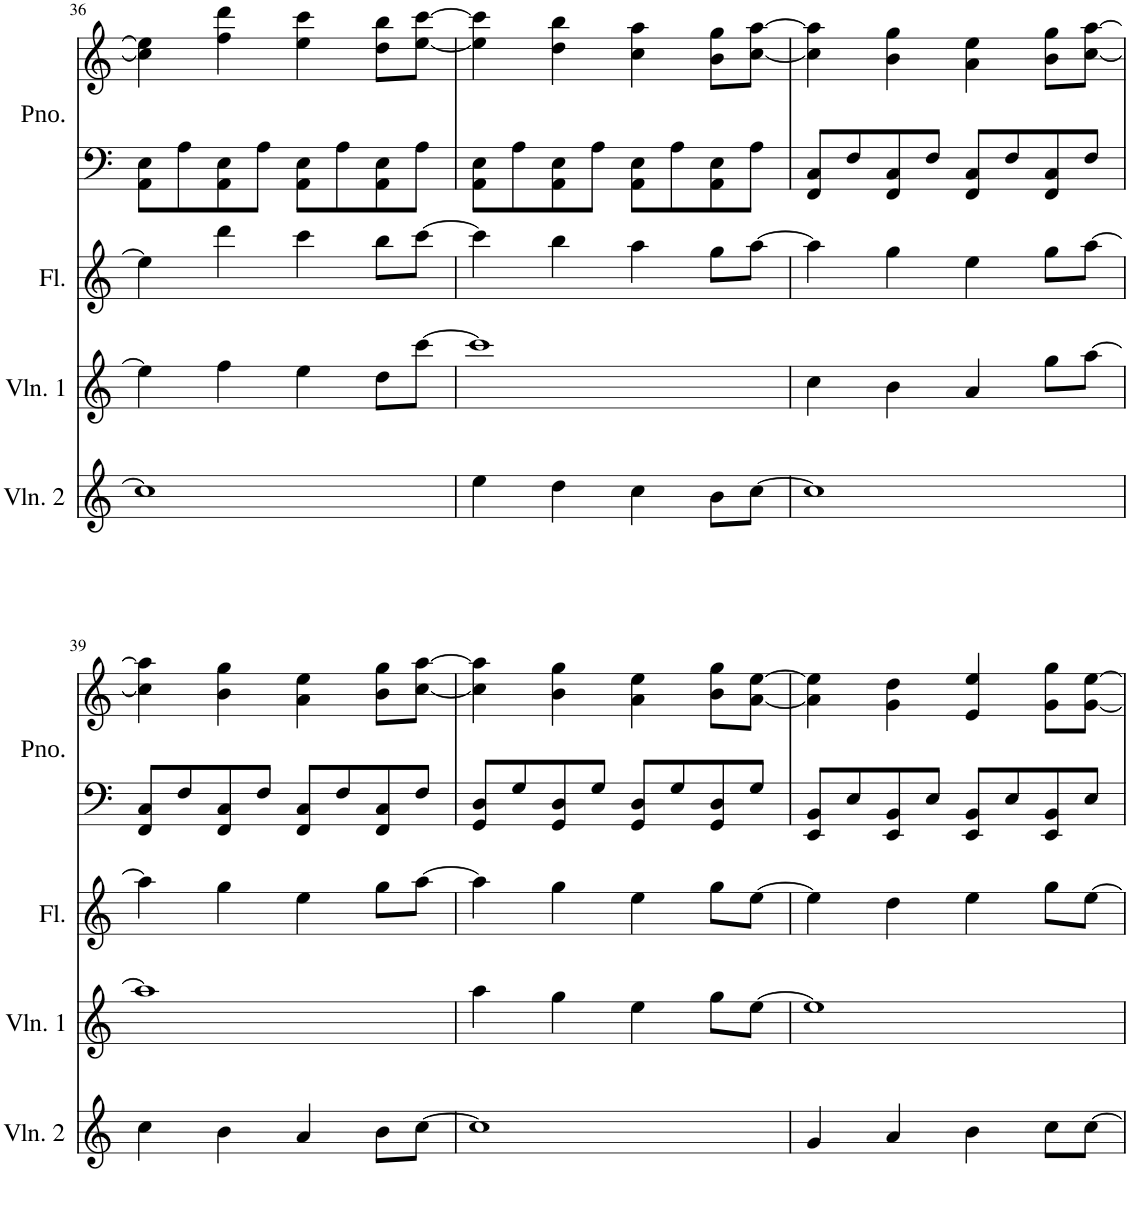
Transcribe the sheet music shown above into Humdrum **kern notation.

**kern	**kern	**kern	**kern	**kern
*part4	*part3	*part2	*part1	*part1
*staff5	*staff4	*staff3	*staff2	*staff1
*I"Violin 2	*I"Violin 1	*I"Flute	*I"Piano	*
*I'Vln. 2	*I'Vln. 1	*I'Fl.	*I'Pno.	*
!!LO:PB:g=z
*clefG2	*clefG2	*clefG2	*clefF4	*clefG2
*k[]	*k[]	*k[]	*k[]	*k[]
*M4/4	*M4/4	*M4/4	*M4/4	*M4/4
*met(c)	*met(c)	*met(c)	*met(c)	*met(c)
=36	=36	=36	=36	=36
1cc]	4ee\]	4ee\]	8AA\ 8E\L	4cc\] 4ee\]
.	.	.	8A\	.
.	4ff\	4ddd\	8AA\ 8E\	4ff\ 4ddd\
.	.	.	8A\J	.
.	4ee\	4ccc\	8AA\ 8E\L	4ee\ 4ccc\
.	.	.	8A\	.
.	8dd\L	8bb\L	8AA\ 8E\	8dd\ 8bb\L
.	[8ccc\J	[8ccc\J	8A\J	[8ee\ [8ccc\J
=37	=37	=37	=37	=37
4ee\	1ccc]	4ccc\]	8AA\ 8E\L	4ee\] 4ccc\]
.	.	.	8A\	.
4dd\	.	4bb\	8AA\ 8E\	4dd\ 4bb\
.	.	.	8A\J	.
4cc\	.	4aa\	8AA\ 8E\L	4cc\ 4aa\
.	.	.	8A\	.
8b\L	.	8gg\L	8AA\ 8E\	8b\ 8gg\L
[8cc\J	.	[8aa\J	8A\J	[8cc\ [8aa\J
=38	=38	=38	=38	=38
1cc]	4cc\	4aa\]	8FF/ 8C/L	4cc\] 4aa\]
.	.	.	8F/	.
.	4b\	4gg\	8FF/ 8C/	4b\ 4gg\
.	.	.	8F/J	.
.	4a/	4ee\	8FF/ 8C/L	4a\ 4ee\
.	.	.	8F/	.
.	8gg\L	8gg\L	8FF/ 8C/	8b\ 8gg\L
.	[8aa\J	[8aa\J	8F/J	[8cc\ [8aa\J
!!LO:LB:g=z
=39	=39	=39	=39	=39
4cc\	1aa]	4aa\]	8FF/ 8C/L	4cc\] 4aa\]
.	.	.	8F/	.
4b\	.	4gg\	8FF/ 8C/	4b\ 4gg\
.	.	.	8F/J	.
4a/	.	4ee\	8FF/ 8C/L	4a\ 4ee\
.	.	.	8F/	.
8b\L	.	8gg\L	8FF/ 8C/	8b\ 8gg\L
[8cc\J	.	[8aa\J	8F/J	[8cc\ [8aa\J
=40	=40	=40	=40	=40
1cc]	4aa\	4aa\]	8GG/ 8D/L	4cc\] 4aa\]
.	.	.	8G/	.
.	4gg\	4gg\	8GG/ 8D/	4b\ 4gg\
.	.	.	8G/J	.
.	4ee\	4ee\	8GG/ 8D/L	4a\ 4ee\
.	.	.	8G/	.
.	8gg\L	8gg\L	8GG/ 8D/	8b\ 8gg\L
.	[8ee\J	[8ee\J	8G/J	[8a\ [8ee\J
=41	=41	=41	=41	=41
4g/	1ee]	4ee\]	8EE/ 8BB/L	4a\] 4ee\]
.	.	.	8E/	.
4a/	.	4dd\	8EE/ 8BB/	4g\ 4dd\
.	.	.	8E/J	.
4b\	.	4ee\	8EE/ 8BB/L	4e/ 4ee/
.	.	.	8E/	.
8cc\L	.	8gg\L	8EE/ 8BB/	8g\ 8gg\L
[8cc\J	.	[8ee\J	8E/J	[8g\ [8ee\J
=	=	=	=	=
*-	*-	*-	*-	*-
